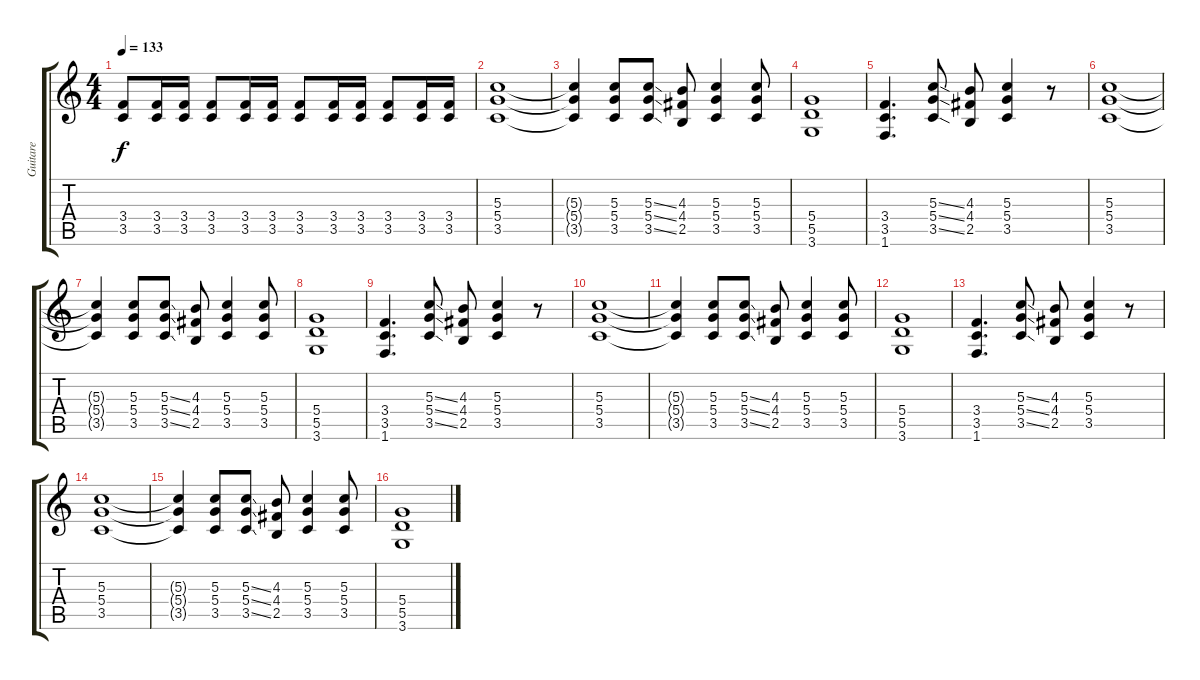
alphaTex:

\track ("Guitare" "Guitare") {instrument distortionguitar}
\staff {score tabs}
\tuning (E4 B3 G3 D3 A2 E2) {hide}
\ts (4 4)
\tempo 133
\clef g2
\ks c
(3.4 3.5).8{dy f} (3.4 3.5).16 (3.4 3.5).16 (3.4 3.5).8 (3.4 3.5).16 (3.4 3.5).16 (3.4 3.5).8 (3.4 3.5).16 (3.4 3.5).16 (3.4 3.5).8 (3.4 3.5).16 (3.4 3.5).16 |
(5.3 5.4 3.5).1 |
(5.3{t} 5.4{t} 3.5{t}).4 (5.3 5.4 3.5).8 (5.3{ss} 5.4{ss} 3.5{ss}).8 (4.3 4.4 2.5).8 (5.3 5.4 3.5).4 (5.3 5.4 3.5).8 |
(5.4 5.5 3.6).1 |
(3.4 3.5 1.6).4{d} (5.3{ss} 5.4{ss} 3.5{ss}).8 (4.3 4.4 2.5).8 (5.3 5.4 3.5).4 r.8 |
(5.3 5.4 3.5).1 |
(5.3{t} 5.4{t} 3.5{t}).4 (5.3 5.4 3.5).8 (5.3{ss} 5.4{ss} 3.5{ss}).8 (4.3 4.4 2.5).8 (5.3 5.4 3.5).4 (5.3 5.4 3.5).8 |
(5.4 5.5 3.6).1 |
(3.4 3.5 1.6).4{d} (5.3{ss} 5.4{ss} 3.5{ss}).8 (4.3 4.4 2.5).8 (5.3 5.4 3.5).4 r.8 |
(5.3 5.4 3.5).1 |
(5.3{t} 5.4{t} 3.5{t}).4 (5.3 5.4 3.5).8 (5.3{ss} 5.4{ss} 3.5{ss}).8 (4.3 4.4 2.5).8 (5.3 5.4 3.5).4 (5.3 5.4 3.5).8 |
(5.4 5.5 3.6).1 |
(3.4 3.5 1.6).4{d} (5.3{ss} 5.4{ss} 3.5{ss}).8 (4.3 4.4 2.5).8 (5.3 5.4 3.5).4 r.8 |
(5.3 5.4 3.5).1 |
(5.3{t} 5.4{t} 3.5{t}).4 (5.3 5.4 3.5).8 (5.3{ss} 5.4{ss} 3.5{ss}).8 (4.3 4.4 2.5).8 (5.3 5.4 3.5).4 (5.3 5.4 3.5).8 |
(5.4 5.5 3.6).1
